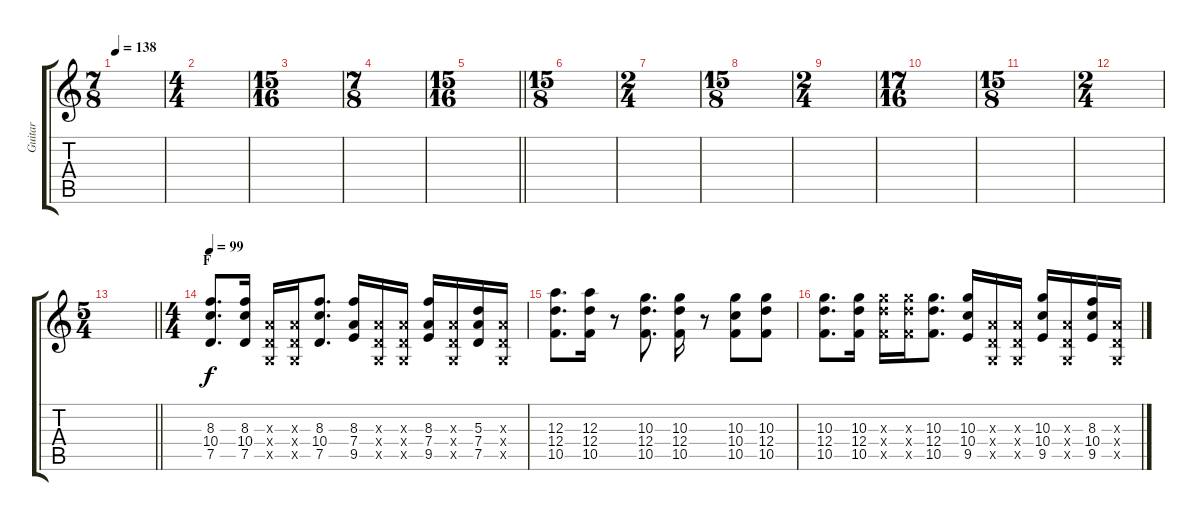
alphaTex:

\track ("Guitar" "Guitar") {instrument distortionguitar}
\staff {score tabs}
\tuning (G4 E4 A3 D3 G2 C2) {hide}
\ts (7 8)
\tempo 138
\clef g2
\ks c
|
\ts (4 4)
|
\ts (15 16)
|
\ts (7 8)
|
\ts (15 16)
\barLineRight lightlight
|
\ts (15 8)
|
\ts (2 4)
|
\ts (15 8)
|
\ts (2 4)
|
\ts (17 16)
|
\ts (15 8)
|
\ts (2 4)
|
\ts (5 4)
\barLineRight lightlight
|
\ts (4 4)
\section ("" "F")
\tempo 99
(8.3 10.4 7.5).8{d} (8.3 10.4 7.5).16 (0.3{x} 0.4{x} 0.5{x}).16 (0.3{x} 0.4{x} 0.5{x}).16 (8.3 10.4 7.5).8{d} (8.3 7.4 9.5).16 (0.3{x} 0.4{x} 0.5{x}).16 (0.3{x} 0.4{x} 0.5{x}).16 (8.3 7.4 9.5).16 (0.3{x} 0.4{x} 0.5{x}).16 (5.3 7.4 7.5).16 (0.3{x} 0.4{x} 0.5{x}).16 |
(12.3 12.4 10.5).8{d} (12.3 12.4 10.5).16 r.8 (10.3 12.4 10.5).8{d} (10.3 12.4 10.5).16 r.8 (10.3 10.4 10.5).8 (10.3 12.4 10.5).8 |
(10.3 12.4 10.5).8{d} (10.3 12.4 10.5).16 (10.3{x} 12.4{x} 10.5{x}).16 (10.3{x} 12.4{x} 10.5{x}).16 (10.3 12.4 10.5).8{d} (10.3 10.4 9.5).16 (0.3{x} 0.4{x} 0.5{x}).16 (0.3{x} 0.4{x} 0.5{x}).16 (10.3 10.4 9.5).16 (0.3{x} 0.4{x} 0.5{x}).16 (8.3 10.4 9.5).16 (0.3{x} 0.4{x} 0.5{x}).16
